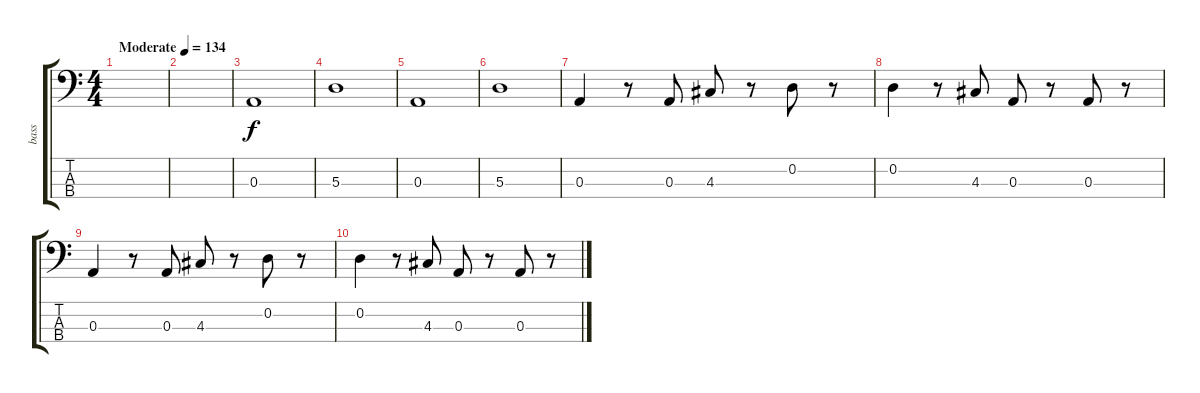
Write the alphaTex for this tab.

\track ("bass" "bass") {instrument electricbassfinger}
\staff {score tabs}
\tuning (G2 D2 A1 E1) {hide}
\ts (4 4)
\tempo (134 "Moderate")
\clef f4
\ks c
|
|
0.3.1 |
5.3.1 |
0.3.1 |
5.3.1 |
0.3.4 r.8 0.3.8 4.3.8 r.8 0.2.8 r.8 |
0.2.4 r.8 4.3.8 0.3.8 r.8 0.3.8 r.8 |
0.3.4 r.8 0.3.8 4.3.8 r.8 0.2.8 r.8 |
0.2.4 r.8 4.3.8 0.3.8 r.8 0.3.8 r.8
